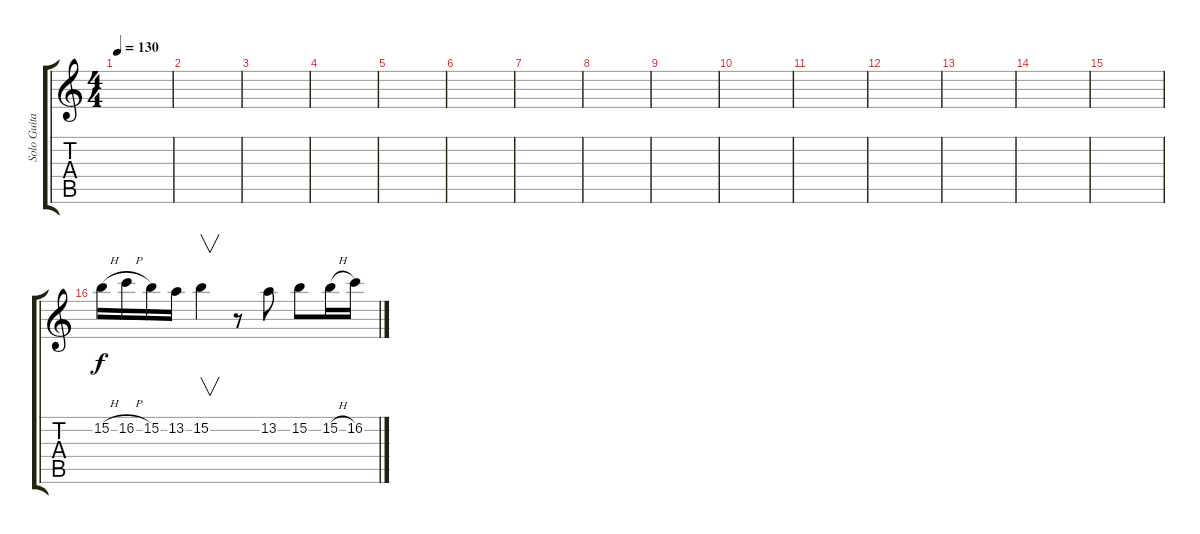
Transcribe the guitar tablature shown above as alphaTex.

\track ("Solo Guitar" "Solo Guita") {instrument overdrivenguitar}
\staff {score tabs}
\tuning (Db4 Ab3 E3 B2 Gb2 B1) {hide}
\ts (4 4)
\tempo 130
\clef g2
\ks c
|
|
|
|
|
|
|
|
|
|
|
|
|
|
|
15.2{h}.16{dy f} 16.2{h}.16 15.2.16 13.2.16 15.2.4{v} r.8 13.2.8 15.2.8 15.2{h}.16 16.2{h}.16
